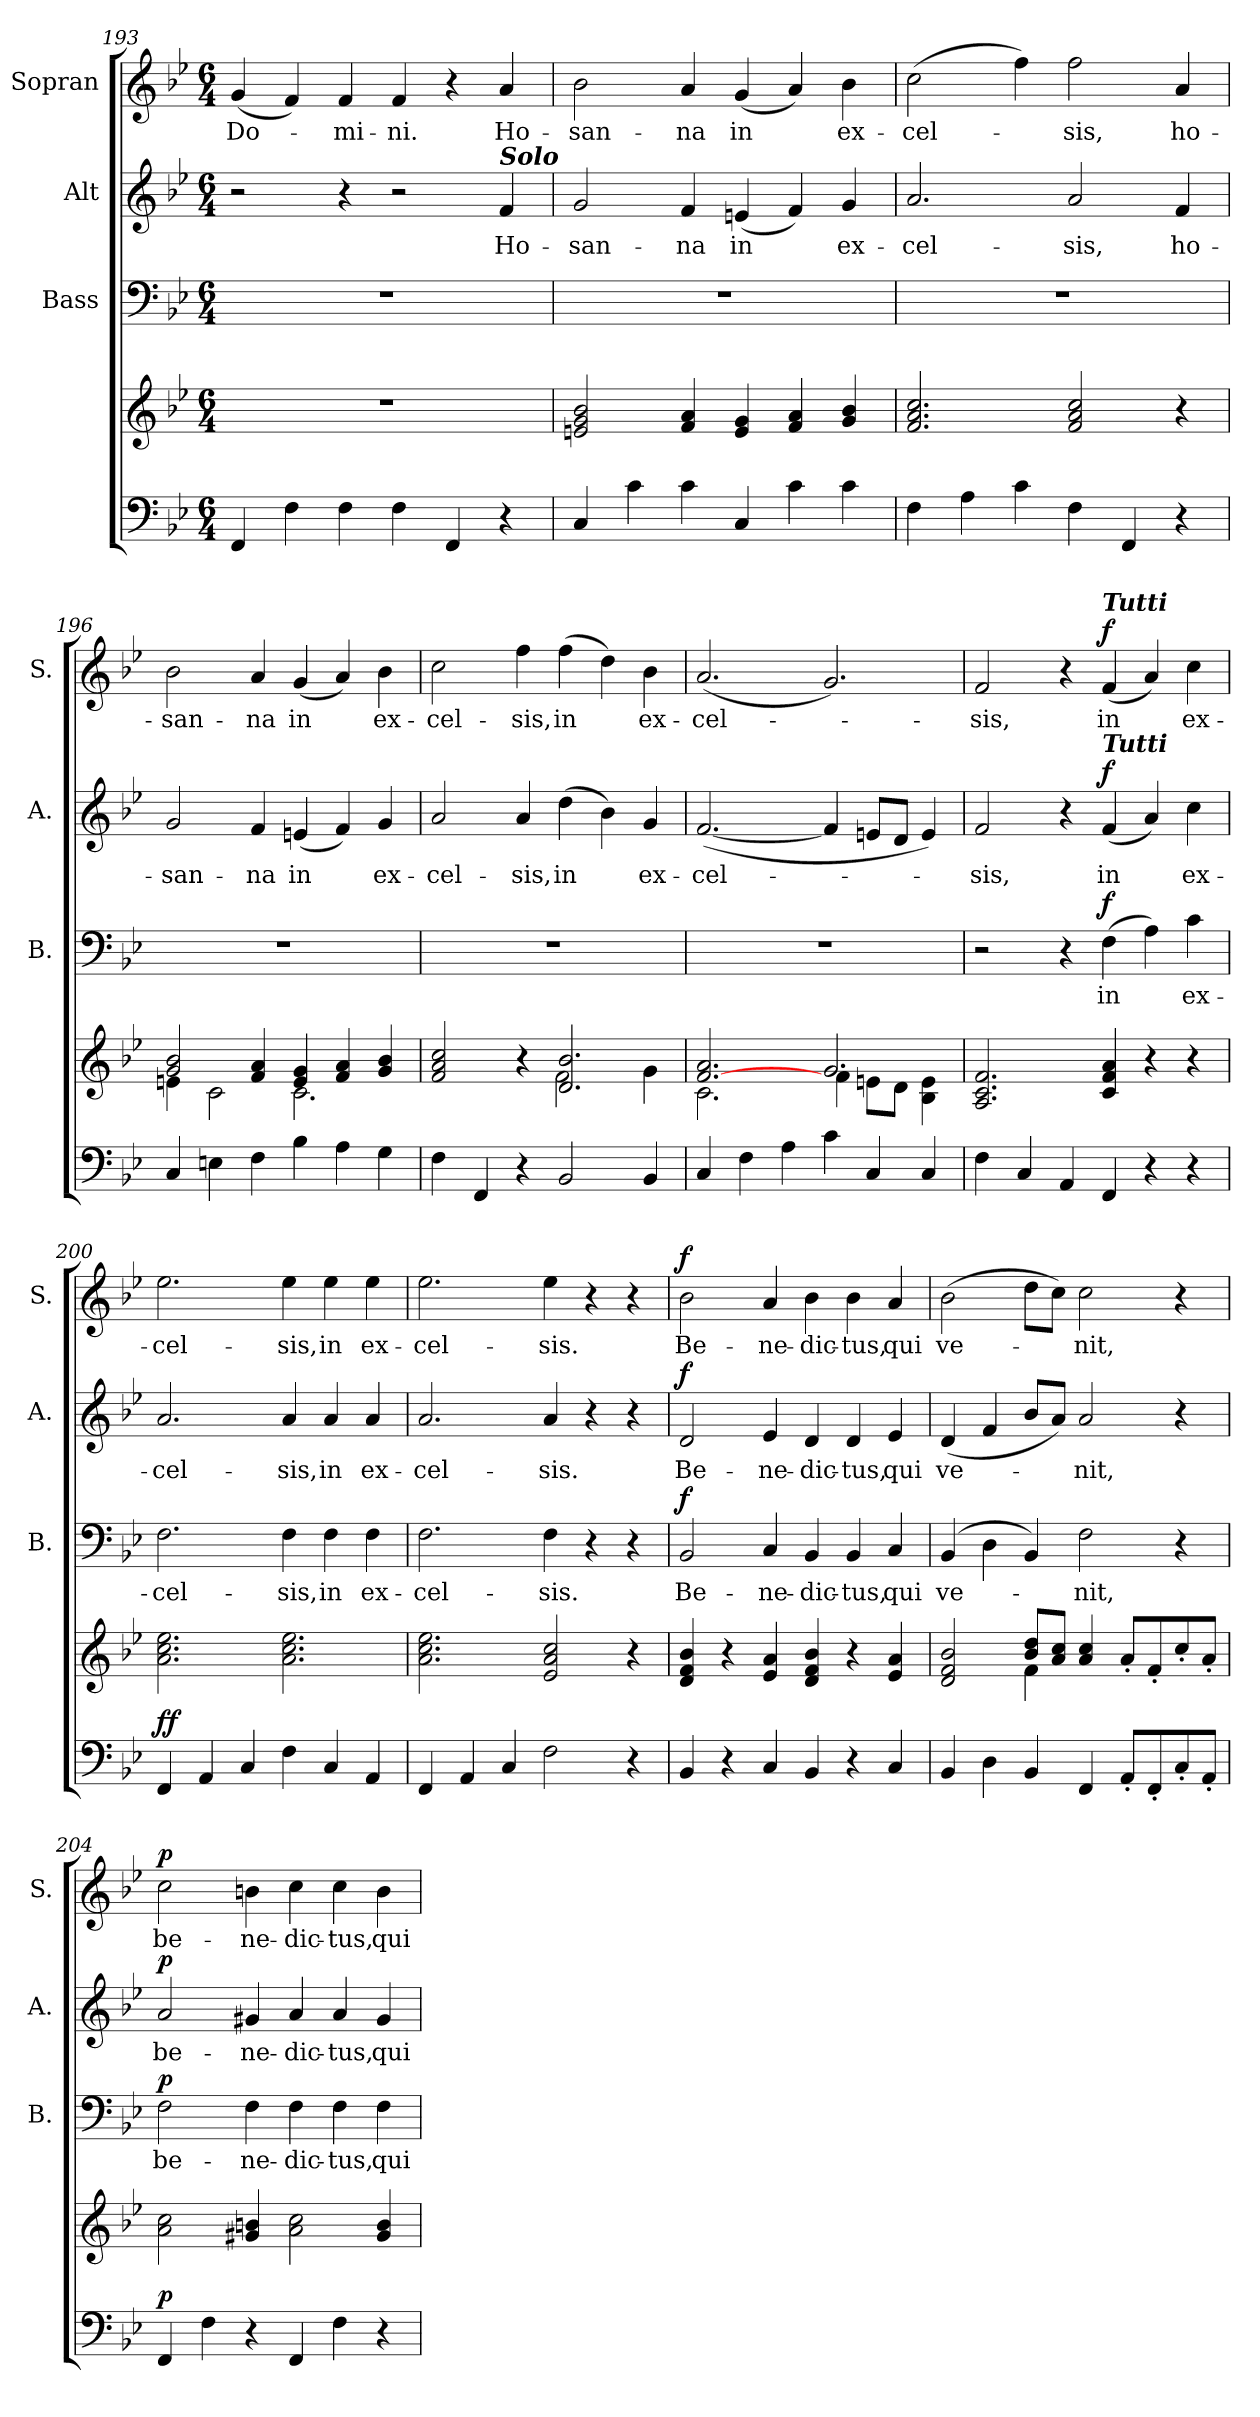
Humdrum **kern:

**kern	**kern	**dynam	**kern	**text	**dynam	**kern	**text	**dynam	**kern	**text	**dynam
*part4	*part4	*part4	*part3	*part3	*part3	*part2	*part2	*part2	*part1	*part1	*part1
*staff5	*staff4	*staff4/5	*staff3	*staff3	*staff3	*staff2	*staff2	*staff2	*staff1	*staff1	*staff1
*	*	*	*I"Bass	*	*	*I"Alt	*	*	*I"Sopran	*	*
*	*	*	*I'B.	*	*	*I'A.	*	*	*I'S.	*	*
*clefF4	*clefG2	*	*clefF4	*	*	*clefG2	*	*	*clefG2	*	*
*k[b-e-]	*k[b-e-]	*	*k[b-e-]	*	*	*k[b-e-]	*	*	*k[b-e-]	*	*
*B-:	*B-:	*	*B-:	*	*	*B-:	*	*	*B-:	*	*
*M6/4	*M6/4	*	*M6/4	*	*	*M6/4	*	*	*M6/4	*	*
=193	=193	=193	=193	=193	=193	=193	=193	=193	=193	=193	=193
!	!	!	!	!	!	!	!	!	!	!LO:LY:b	!
4FF/	1.r	.	1.r	.	.	2r	.	.	(<4g/	Do-	.
4F\	.	.	.	.	.	.	.	.	4f/)	.	.
!	!	!	!	!	!	!	!	!	!	!LO:LY:b	!
4F\	.	.	.	.	.	4r	.	.	4f/	-mi-	.
!	!	!	!	!	!	!	!	!	!	!LO:LY:b	!
4F\	.	.	.	.	.	2r	.	.	4f/	-ni.	.
4FF/	.	.	.	.	.	.	.	.	4r	.	.
!	!	!	!	!	!	!LO:TX:a:Bi:t=Solo	!	!	!	!	!
!	!	!	!	!	!	!	!LO:LY:b	!	!	!LO:LY:b	!
4r	.	.	.	.	.	4f/	Ho-	.	4a/	Ho-	.
=194	=194	=194	=194	=194	=194	=194	=194	=194	=194	=194	=194
!	!	!	!	!	!	!	!LO:LY:b	!	!	!LO:LY:b	!
4C/	2en/ 2g/ 2b-/	.	1.r	.	.	2g/	-san-	.	2b-\	-san-	.
4c\	.	.	.	.	.	.	.	.	.	.	.
!	!	!	!	!	!	!	!LO:LY:b	!	!	!LO:LY:b	!
4c\	4f/ 4a/	.	.	.	.	4f/	-na	.	4a/	-na	.
!	!	!	!	!	!	!	!LO:LY:b	!	!	!LO:LY:b	!
4C/	4e/ 4g/	.	.	.	.	(<4en/	in	.	(<4g/	in	.
4c\	4f/ 4a/	.	.	.	.	4f/)	.	.	4a/)	.	.
!	!	!	!	!	!	!	!LO:LY:b	!	!	!LO:LY:b	!
4c\	4g/ 4b-/	.	.	.	.	4g/	ex-	.	4b-\	ex-	.
!!LO:LB:g=z
=195	=195	=195	=195	=195	=195	=195	=195	=195	=195	=195	=195
!	!	!	!	!	!	!	!LO:LY:b	!	!	!LO:LY:b	!
4F\	2.f/ 2.a/ 2.cc/	.	1.r	.	.	2.a/	-cel-	.	(>2cc\	-cel-	.
4A\	.	.	.	.	.	.	.	.	.	.	.
4c\	.	.	.	.	.	.	.	.	4ff\)	.	.
!	!	!	!	!	!	!	!LO:LY:b	!	!	!LO:LY:b	!
4F\	2f/ 2a/ 2cc/	.	.	.	.	2a/	-sis,	.	2ff\	-sis,	.
4FF/	.	.	.	.	.	.	.	.	.	.	.
!	!	!	!	!	!	!	!LO:LY:b	!	!	!LO:LY:b	!
4r	4r	.	.	.	.	4f/	ho-	.	4a/	ho-	.
=196	=196	=196	=196	=196	=196	=196	=196	=196	=196	=196	=196
*	*^	*	*	*	*	*	*	*	*	*	*
!	!	!	!	!	!	!	!	!LO:LY:b	!	!	!LO:LY:b	!
4C/	2g/ 2b-/	4en\	.	1.r	.	.	2g/	-san-	.	2b-\	-san-	.
4En\	.	2c\	.	.	.	.	.	.	.	.	.	.
!	!	!	!	!	!	!	!	!LO:LY:b	!	!	!LO:LY:b	!
4F\	4f/ 4a/	.	.	.	.	.	4f/	-na	.	4a/	-na	.
!	!	!	!	!	!	!	!	!LO:LY:b	!	!	!LO:LY:b	!
4B-\	4e/ 4g/	2.c\	.	.	.	.	(<4en/	in	.	(<4g/	in	.
4A\	4f/ 4a/	.	.	.	.	.	4f/)	.	.	4a/)	.	.
!	!	!	!	!	!	!	!	!LO:LY:b	!	!	!LO:LY:b	!
4G\	4g/ 4b-/	.	.	.	.	.	4g/	ex-	.	4b-\	ex-	.
=197	=197	=197	=197	=197	=197	=197	=197	=197	=197	=197	=197	=197
!	!	!	!	!	!	!	!	!LO:LY:b	!	!	!LO:LY:b	!
4F\	2f/ 2a/ 2cc/	2.ryy	.	1.r	.	.	2a/	-cel-	.	2cc\	-cel-	.
4FF/	.	.	.	.	.	.	.	.	.	.	.	.
!	!	!	!	!	!	!	!	!LO:LY:b	!	!	!LO:LY:b	!
4r	4r	.	.	.	.	.	4a/	-sis,	.	4ff\	-sis,	.
!	!	!	!	!	!	!	!	!LO:LY:b	!	!	!LO:LY:b	!
2BB-/	2.d/ 2.b-/	2f\	.	.	.	.	(>4dd\	in	.	(>4ff\	in	.
.	.	.	.	.	.	.	4b-\)	.	.	4dd\)	.	.
!	!	!	!	!	!	!	!	!LO:LY:b	!	!	!LO:LY:b	!
4BB-/	.	4g\	.	.	.	.	4g/	ex-	.	4b-\	ex-	.
=198	=198	=198	=198	=198	=198	=198	=198	=198	=198	=198	=198	=198
!	!	!	!	!	!	!	!	!LO:LY:b	!	!	!LO:LY:b	!
4C/	[<2.f/ 2.a/	2.c\	.	1.r	.	.	(<[2.f/	-cel-	.	(<2.a/	-cel-	.
4F\	.	.	.	.	.	.	.	.	.	.	.	.
4A\	.	.	.	.	.	.	.	.	.	.	.	.
4c\	2.g/	4f\	.	.	.	.	4f/]	.	.	2.g/)	.	.
4C/	.	8en\L	.	.	.	.	8en/L	.	.	.	.	.
.	.	8d\J	.	.	.	.	8d/J	.	.	.	.	.
4C/	.	4B-\ 4e\	.	.	.	.	4e/)	.	.	.	.	.
!!LO:PB:g=z
=199	=199	=199	=199	=199	=199	=199	=199	=199	=199	=199	=199	=199
!	!	!	!	!	!	!	!	!LO:LY:b	!	!	!LO:LY:b	!
*	*v	*v	*	*	*	*	*	*	*	*	*	*
4F\	2.A/ 2.c/ 2.f/	.	2r	.	.	2f/	-sis,	.	2f/	-sis,	.
4C/	.	.	.	.	.	.	.	.	.	.	.
4AA/	.	.	4r	.	.	4r	.	.	4r	.	.
!	!	!	!	!	!	!	!	!	!LO:TX:a:Bi:t=Tutti	!	!
!	!	!	!	!	!	!LO:TX:a:Bi:t=Tutti	!	!	!	!	!
!	!	!	!	!LO:LY:b	!LO:DY:a	!	!LO:LY:b	!LO:DY:a	!	!LO:LY:b	!LO:DY:a
4FF/	4c/ 4f/ 4a/	.	(>4F\	in	f	(<4f/	in	f	(<4f/	in	f
4r	4r	.	4A\)	.	.	4a/)	.	.	4a/)	.	.
!	!	!	!	!LO:LY:b	!	!	!LO:LY:b	!	!	!LO:LY:b	!
4r	4r	.	4c\	ex-	.	4cc\	ex-	.	4cc\	ex-	.
=200	=200	=200	=200	=200	=200	=200	=200	=200	=200	=200	=200
!	!	!LO:DY:a=2	!	!LO:LY:b	!	!	!LO:LY:b	!	!	!LO:LY:b	!
4FF/	2.a\ 2.cc\ 2.ee-\	ff	2.F\	-cel-	.	2.a/	-cel-	.	2.ee-\	-cel-	.
4AA/	.	.	.	.	.	.	.	.	.	.	.
4C/	.	.	.	.	.	.	.	.	.	.	.
!	!	!	!	!LO:LY:b	!	!	!LO:LY:b	!	!	!LO:LY:b	!
4F\	2.a\ 2.cc\ 2.ee-\	.	4F\	-sis,	.	4a/	-sis,	.	4ee-\	-sis,	.
!	!	!	!	!LO:LY:b	!	!	!LO:LY:b	!	!	!LO:LY:b	!
4C/	.	.	4F\	in	.	4a/	in	.	4ee-\	in	.
!	!	!	!	!LO:LY:b	!	!	!LO:LY:b	!	!	!LO:LY:b	!
4AA/	.	.	4F\	ex-	.	4a/	ex-	.	4ee-\	ex-	.
=201	=201	=201	=201	=201	=201	=201	=201	=201	=201	=201	=201
!	!	!	!	!LO:LY:b	!	!	!LO:LY:b	!	!	!LO:LY:b	!
4FF/	2.a\ 2.cc\ 2.ee-\	.	2.F\	-cel-	.	2.a/	-cel-	.	2.ee-\	-cel-	.
4AA/	.	.	.	.	.	.	.	.	.	.	.
4C/	.	.	.	.	.	.	.	.	.	.	.
!	!	!	!	!LO:LY:b	!	!	!LO:LY:b	!	!	!LO:LY:b	!
2F\	2e-/ 2a/ 2cc/	.	4F\	-sis.	.	4a/	-sis.	.	4ee-\	-sis.	.
.	.	.	4r	.	.	4r	.	.	4r	.	.
4r	4r	.	4r	.	.	4r	.	.	4r	.	.
=202	=202	=202	=202	=202	=202	=202	=202	=202	=202	=202	=202
!	!	!	!	!LO:LY:b	!LO:DY:a	!	!LO:LY:b	!LO:DY:a	!	!LO:LY:b	!LO:DY:a
4BB-/	4d/ 4f/ 4b-/	.	2BB-/	Be-	f	2d/	Be-	f	2b-\	Be-	f
4r	4r	.	.	.	.	.	.	.	.	.	.
!	!	!	!	!LO:LY:b	!	!	!LO:LY:b	!	!	!LO:LY:b	!
4C/	4e-/ 4a/	.	4C/	-ne-	.	4e-/	-ne-	.	4a/	-ne-	.
!	!	!	!	!LO:LY:b	!	!	!LO:LY:b	!	!	!LO:LY:b	!
4BB-/	4d/ 4f/ 4b-/	.	4BB-/	-dic-	.	4d/	-dic-	.	4b-\	-dic-	.
!	!	!	!	!LO:LY:b	!	!	!LO:LY:b	!	!	!LO:LY:b	!
4r	4r	.	4BB-/	-tus,	.	4d/	-tus,	.	4b-\	-tus,	.
!	!	!	!	!LO:LY:b	!	!	!LO:LY:b	!	!	!LO:LY:b	!
4C/	4e-/ 4a/	.	4C/	qui	.	4e-/	qui	.	4a/	qui	.
!!LO:LB:g=z
=203	=203	=203	=203	=203	=203	=203	=203	=203	=203	=203	=203
*	*^	*	*	*	*	*	*	*	*	*	*
!	!	!	!	!	!LO:LY:b	!	!	!LO:LY:b	!	!	!LO:LY:b	!
4BB-/	2d/ 2f/ 2b-/	2ryy	.	(4BB-/	ve-	.	(<4d/	ve-	.	(>2b-\	ve-	.
4D\	.	.	.	4D\	.	.	4f/	.	.	.	.	.
4BB-/	8b-/ 8dd/L	4f\	.	4BB-/)	.	.	8b-/L	.	.	8dd\L	.	.
.	8a/ 8cc/J	.	.	.	.	.	8a/J)	.	.	8cc\J)	.	.
!	!	!	!	!	!LO:LY:b	!	!	!LO:LY:b	!	!	!LO:LY:b	!
4FF/	4a/ 4cc/	2.ryy	.	2F\	-nit,	.	2a/	-nit,	.	2cc\	-nit,	.
8AA'</L	8a'</L	.	.	.	.	.	.	.	.	.	.	.
8FF'</	8f'</	.	.	.	.	.	.	.	.	.	.	.
8C'</	8cc'</	.	.	4r	.	.	4r	.	.	4r	.	.
8AA'</J	8a'</J	.	.	.	.	.	.	.	.	.	.	.
*	*v	*v	*	*	*	*	*	*	*	*	*	*
=204	=204	=204	=204	=204	=204	=204	=204	=204	=204	=204	=204
!	!	!LO:DY:a=2	!	!LO:LY:b	!LO:DY:a	!	!LO:LY:b	!LO:DY:a	!	!LO:LY:b	!LO:DY:a
4FF/	2a\ 2cc\	p	2F\	be-	p	2a/	be-	p	2cc\	be-	p
4F\	.	.	.	.	.	.	.	.	.	.	.
!	!	!	!	!LO:LY:b	!	!	!LO:LY:b	!	!	!LO:LY:b	!
4r	4g#X/ 4bn/	.	4F\	-ne-	.	4g#X/	-ne-	.	4bn\	-ne-	.
!	!	!	!	!LO:LY:b	!	!	!LO:LY:b	!	!	!LO:LY:b	!
4FF/	2a\ 2cc\	.	4F\	-dic-	.	4a/	-dic-	.	4cc\	-dic-	.
!	!	!	!	!LO:LY:b	!	!	!LO:LY:b	!	!	!LO:LY:b	!
4F\	.	.	4F\	-tus,	.	4a/	-tus,	.	4cc\	-tus,	.
!	!	!	!	!LO:LY:b	!	!	!LO:LY:b	!	!	!LO:LY:b	!
4r	4g#/ 4b/	.	4F\	qui	.	4g#/	qui	.	4b\	qui	.
=	=	=	=	=	=	=	=	=	=	=	=
*-	*-	*-	*-	*-	*-	*-	*-	*-	*-	*-	*-
